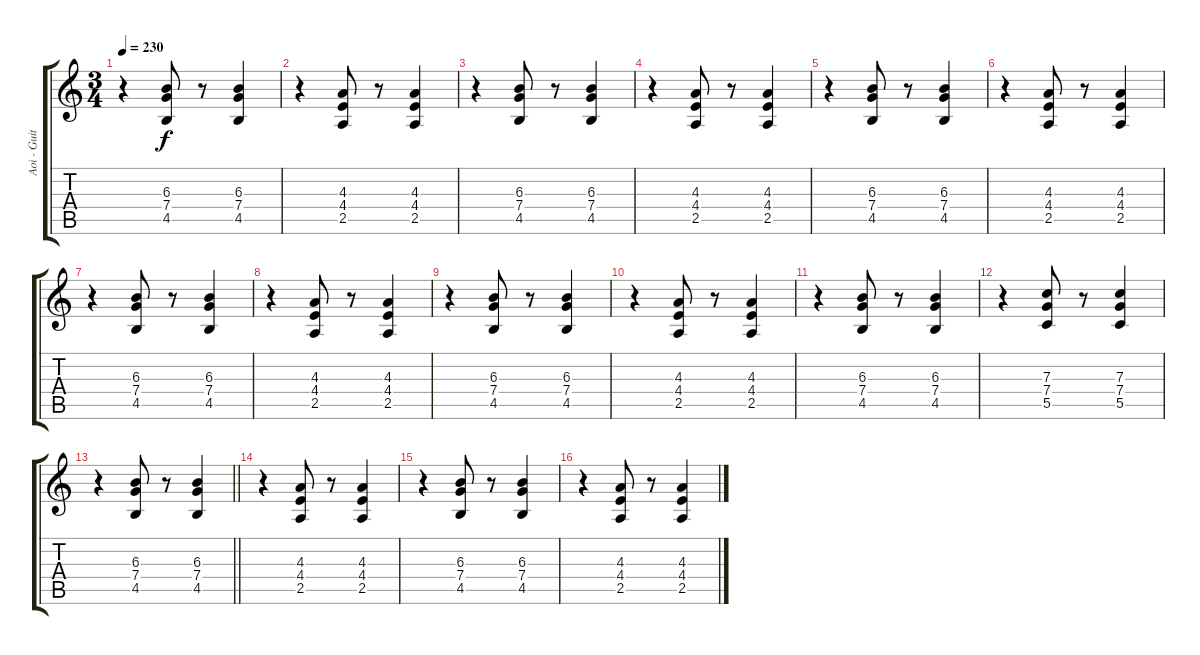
\track ("Aoi - Guitar 2" "Aoi - Guit") {instrument distortionguitar}
\staff {score tabs}
\tuning (D4 A3 F3 C3 G2 D2) {hide}
\ts (3 4)
\tempo 230
\clef g2
\ks c
r.4{dy f} (6.3 7.4 4.5).8 r.8 (6.3 7.4 4.5).4 |
r.4 (4.3 4.4 2.5).8 r.8 (4.3 4.4 2.5).4 |
r.4 (6.3 7.4 4.5).8 r.8 (6.3 7.4 4.5).4 |
r.4 (4.3 4.4 2.5).8 r.8 (4.3 4.4 2.5).4 |
r.4 (6.3 7.4 4.5).8 r.8 (6.3 7.4 4.5).4 |
r.4 (4.3 4.4 2.5).8 r.8 (4.3 4.4 2.5).4 |
r.4 (6.3 7.4 4.5).8 r.8 (6.3 7.4 4.5).4 |
r.4 (4.3 4.4 2.5).8 r.8 (4.3 4.4 2.5).4 |
r.4 (6.3 7.4 4.5).8 r.8 (6.3 7.4 4.5).4 |
r.4 (4.3 4.4 2.5).8 r.8 (4.3 4.4 2.5).4 |
r.4 (6.3 7.4 4.5).8 r.8 (6.3 7.4 4.5).4 |
r.4 (7.3 7.4 5.5).8 r.8 (7.3 7.4 5.5).4 |
\barLineRight lightlight
r.4 (6.3 7.4 4.5).8 r.8 (6.3 7.4 4.5).4 |
\section ("" "")
r.4 (4.3 4.4 2.5).8 r.8 (4.3 4.4 2.5).4 |
r.4 (6.3 7.4 4.5).8 r.8 (6.3 7.4 4.5).4 |
r.4 (4.3 4.4 2.5).8 r.8 (4.3 4.4 2.5).4
